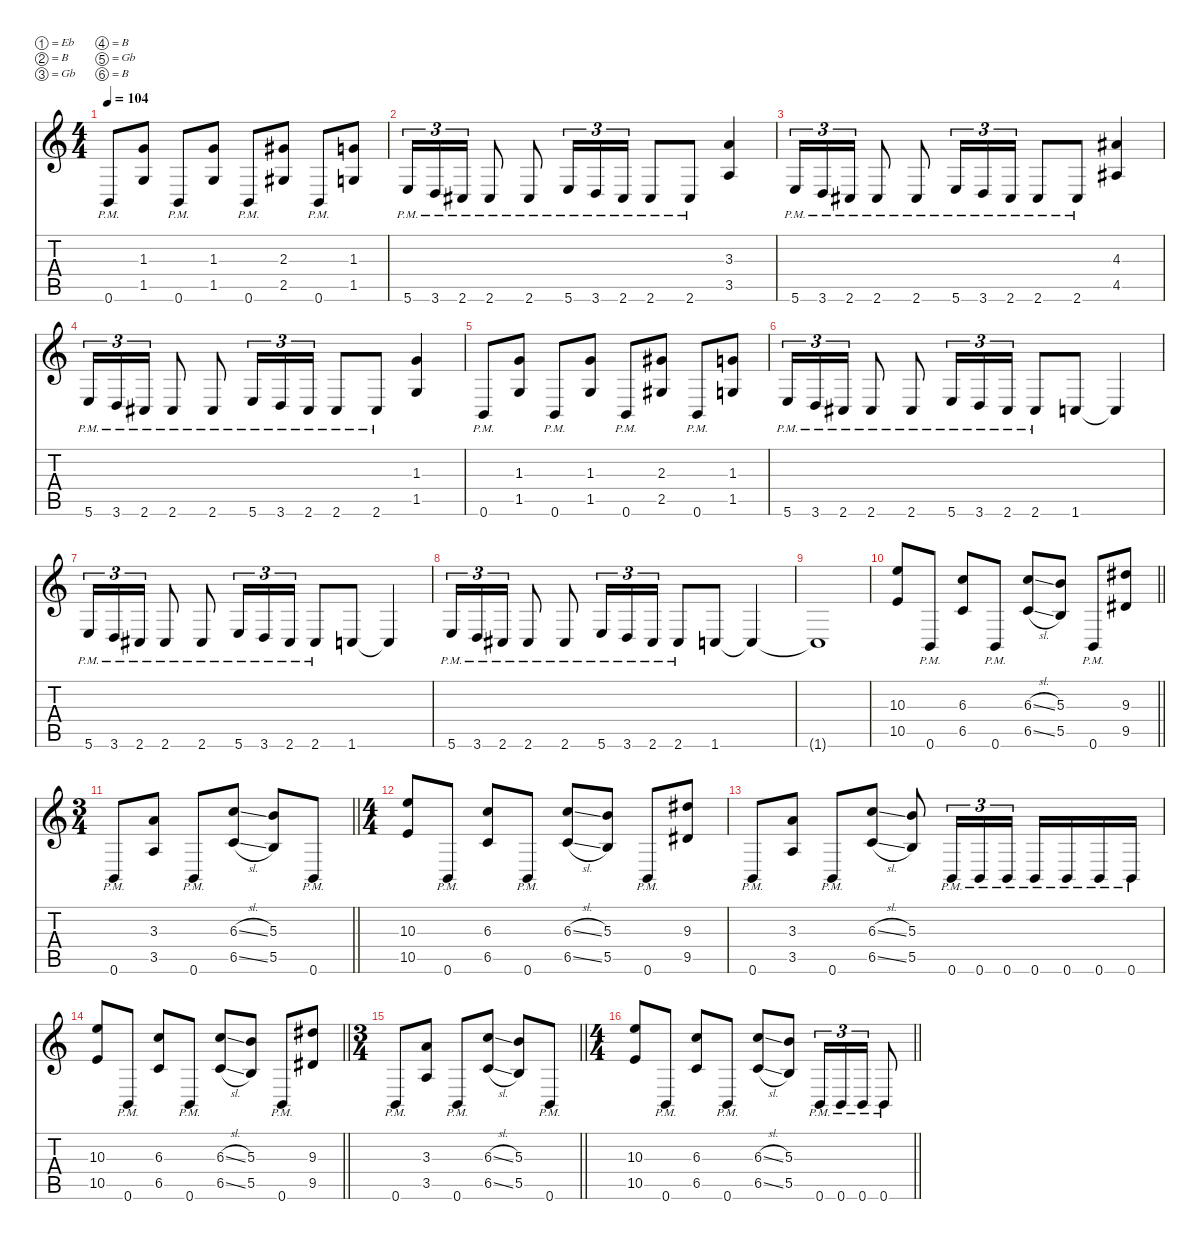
\defaultSystemsLayout 4
\hideDynamics
\bracketExtendMode nobrackets
\singleTrackTrackNamePolicy hidden
\multiTrackTrackNamePolicy hidden
\firstSystemTrackNameMode fullname
\firstSystemTrackNameOrientation horizontal
\otherSystemsTrackNameOrientation horizontal
\track ("Guitar 1" "dist.guit.") {instrument distortionguitar}
\staff {score tabs}
\tuning (Eb4 B3 Gb3 B2 Gb2 B1)
\ts (4 4)
\tempo 104
\clef g2
\ks c
0.6{pm}.8{dy f beam Up} (1.3 1.5).8{beam Up} 0.6{pm}.8{beam Up} (1.3 1.5).8{beam Up} 0.6{pm}.8{beam Up} (2.3{acc #} 2.5{acc #}).8{beam Up} 0.6{pm}.8{beam Up} (1.3 1.5).8{beam Up} |
5.6{pm}.16{tu (3 2) beam Up} 3.6{pm}.16{tu (3 2) beam Up} 2.6{pm acc #}.16{tu (3 2) beam Up} 2.6{pm acc #}.8{beam Up} 2.6{pm acc #}.8{beam Up} 5.6{pm}.16{tu (3 2) beam Up} 3.6{pm}.16{tu (3 2) beam Up} 2.6{pm acc #}.16{tu (3 2) beam Up} 2.6{pm acc #}.8{beam Up} 2.6{pm acc #}.8{beam Up} (3.3 3.5).4{beam Up} |
5.6{pm}.16{tu (3 2) beam Up} 3.6{pm}.16{tu (3 2) beam Up} 2.6{pm acc #}.16{tu (3 2) beam Up} 2.6{pm acc #}.8{beam Up} 2.6{pm acc #}.8{beam Up} 5.6{pm}.16{tu (3 2) beam Up} 3.6{pm}.16{tu (3 2) beam Up} 2.6{pm acc #}.16{tu (3 2) beam Up} 2.6{pm acc #}.8{beam Up} 2.6{pm acc #}.8{beam Up} (4.3{acc #} 4.5{acc #}).4{beam Up} |
5.6{pm}.16{tu (3 2) beam Up} 3.6{pm}.16{tu (3 2) beam Up} 2.6{pm acc #}.16{tu (3 2) beam Up} 2.6{pm acc #}.8{beam Up} 2.6{pm acc #}.8{beam Up} 5.6{pm}.16{tu (3 2) beam Up} 3.6{pm}.16{tu (3 2) beam Up} 2.6{pm acc #}.16{tu (3 2) beam Up} 2.6{pm acc #}.8{beam Up} 2.6{pm acc #}.8{beam Up} (1.3 1.5).4{beam Up} |
0.6{pm}.8{beam Up} (1.3 1.5).8{beam Up} 0.6{pm}.8{beam Up} (1.3 1.5).8{beam Up} 0.6{pm}.8{beam Up} (2.3{acc #} 2.5{acc #}).8{beam Up} 0.6{pm}.8{beam Up} (1.3 1.5).8{beam Up} |
5.6{pm}.16{tu (3 2) beam Up} 3.6{pm}.16{tu (3 2) beam Up} 2.6{pm acc #}.16{tu (3 2) beam Up} 2.6{pm acc #}.8{beam Up} 2.6{pm acc #}.8{beam Up} 5.6{pm}.16{tu (3 2) beam Up} 3.6{pm}.16{tu (3 2) beam Up} 2.6{pm acc #}.16{tu (3 2) beam Up} 2.6{pm acc #}.8{beam Up} 1.6.8{beam Up} 1.6{t}.4{beam Up} |
5.6{pm}.16{tu (3 2) beam Up} 3.6{pm}.16{tu (3 2) beam Up} 2.6{pm acc #}.16{tu (3 2) beam Up} 2.6{pm acc #}.8{beam Up} 2.6{pm acc #}.8{beam Up} 5.6{pm}.16{tu (3 2) beam Up} 3.6{pm}.16{tu (3 2) beam Up} 2.6{pm acc #}.16{tu (3 2) beam Up} 2.6{pm acc #}.8{beam Up} 1.6.8{beam Up} 1.6{t}.4{beam Up} |
5.6{pm}.16{tu (3 2) beam Up} 3.6{pm}.16{tu (3 2) beam Up} 2.6{pm acc #}.16{tu (3 2) beam Up} 2.6{pm acc #}.8{beam Up} 2.6{pm acc #}.8{beam Up} 5.6{pm}.16{tu (3 2) beam Up} 3.6{pm}.16{tu (3 2) beam Up} 2.6{pm acc #}.16{tu (3 2) beam Up} 2.6{pm acc #}.8{beam Up} 1.6.8{beam Up} 1.6{t}.4{beam Up} |
1.6{t}.1{beam Up} |
\barLineRight lightlight
(10.3 10.5).8{beam Up} 0.6{pm}.8{beam Up} (6.3 6.5).8{beam Up} 0.6{pm}.8{beam Up} (6.3{sl} 6.5{sl}).8{beam Up} (5.3 5.5).8{beam Up} 0.6{pm}.8{beam Up} (9.3{acc #} 9.5{acc #}).8{beam Up} |
\ts (3 4)
\beaming (8 2 2 2 2)
\barLineRight lightlight
0.6{pm}.8{beam Up} (3.3 3.5).8{beam Up} 0.6{pm}.8{beam Up} (6.3{sl} 6.5{sl}).8{beam Up} (5.3 5.5).8{beam Up} 0.6{pm}.8{beam Up} |
\ts (4 4)
\beaming (8 2 2 2 2)
(10.3 10.5).8{beam Up} 0.6{pm}.8{beam Up} (6.3 6.5).8{beam Up} 0.6{pm}.8{beam Up} (6.3{sl} 6.5{sl}).8{beam Up} (5.3 5.5).8{beam Up} 0.6{pm}.8{beam Up} (9.3{acc #} 9.5{acc #}).8{beam Up} |
0.6{pm}.8{beam Up} (3.3 3.5).8{beam Up} 0.6{pm}.8{beam Up} (6.3{sl} 6.5{sl}).8{beam Up} (5.3 5.5).8{beam Up} 0.6{pm}.16{tu (3 2) beam Up} 0.6{pm}.16{tu (3 2) beam Up} 0.6{pm}.16{tu (3 2) beam Up} 0.6{pm}.16{beam Up} 0.6{pm}.16{beam Up} 0.6{pm}.16{beam Up} 0.6{pm}.16{beam Up} |
\barLineRight lightlight
(10.3 10.5).8{beam Up} 0.6{pm}.8{beam Up} (6.3 6.5).8{beam Up} 0.6{pm}.8{beam Up} (6.3{sl} 6.5{sl}).8{beam Up} (5.3 5.5).8{beam Up} 0.6{pm}.8{beam Up} (9.3{acc #} 9.5{acc #}).8{beam Up} |
\ts (3 4)
\beaming (8 2 2 2 2)
\barLineRight lightlight
0.6{pm}.8{beam Up} (3.3 3.5).8{beam Up} 0.6{pm}.8{beam Up} (6.3{sl} 6.5{sl}).8{beam Up} (5.3 5.5).8{beam Up} 0.6{pm}.8{beam Up} |
\ts (4 4)
\beaming (8 2 2 2 2)
\barLineRight lightlight
(10.3 10.5).8{beam Up} 0.6{pm}.8{beam Up} (6.3 6.5).8{beam Up} 0.6{pm}.8{beam Up} (6.3{sl} 6.5{sl}).8{beam Up} (5.3 5.5).8{beam Up} 0.6{pm}.16{tu (3 2) beam Up} 0.6{pm}.16{tu (3 2) beam Up} 0.6{pm}.16{tu (3 2) beam Up} 0.6{pm}.8{beam Up}
